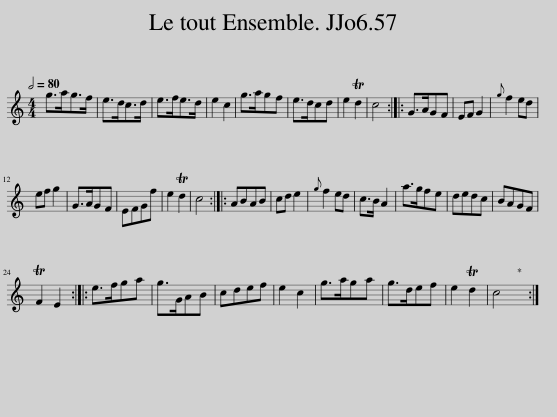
X:1
L:1/8
Q:1/2=80
M:4/4
I:linebreak $
K:C
V:1 treble
V:1
 g>ag>f | e>dc>d | e>fe>d | e2 c2 | g>agf | %5
 e>dcd | e2 Td2 | c4 :: G>AGF | EF G2 | %10
{g} f2 ed |$ ef g2 | G>AGF | EFGf | e2 Td2 | %15
 c4 :: ABAB | cd e2 |{g} f2 ed | c>B A2 | %20
 a>gfe | dedc | BAGF |$ TF2 E2 :: e>fga | %25
 g>GAB | cdef | e2 c2 | g>aga | g>def | %30
 e2 Td2 | c4 :| %32
